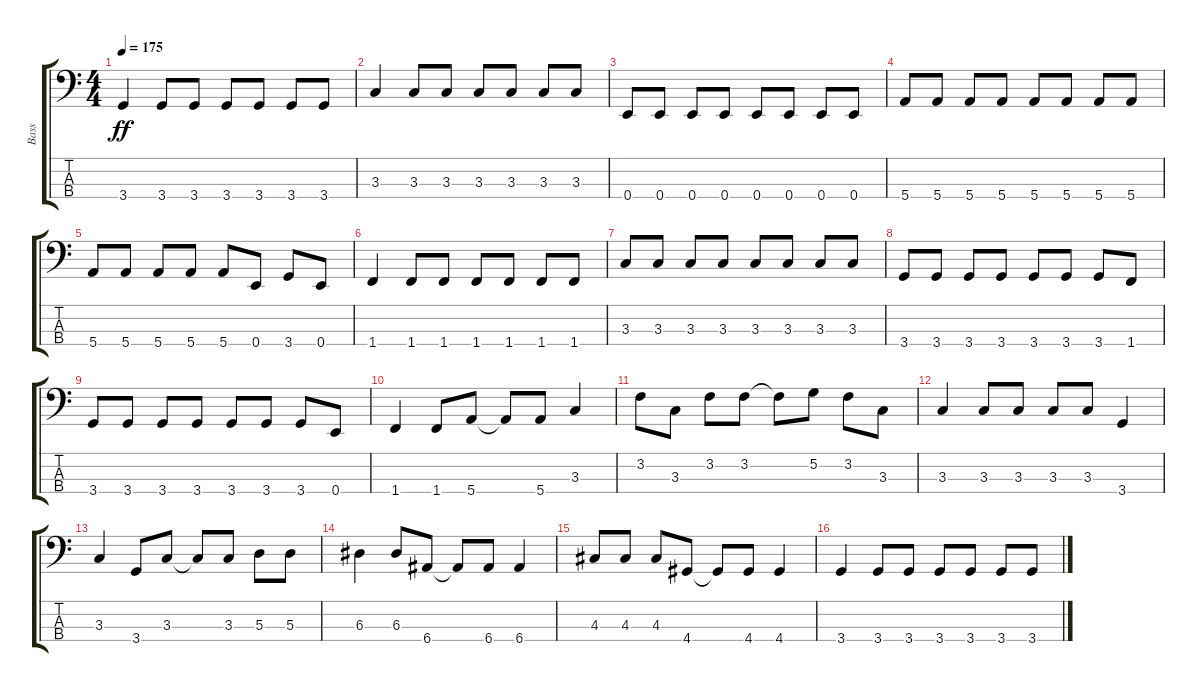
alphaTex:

\track ("Bass" "Bass") {instrument synthbass2}
\staff {score tabs}
\tuning (G2 D2 A1 E1) {hide}
\ts (4 4)
\tempo 175
\clef f4
\ks c
3.4.4{dy ff} 3.4.8 3.4.8 3.4.8 3.4.8 3.4.8 3.4.8 |
3.3.4 3.3.8 3.3.8 3.3.8 3.3.8 3.3.8 3.3.8 |
0.4.8 0.4.8 0.4.8 0.4.8 0.4.8 0.4.8 0.4.8 0.4.8 |
5.4.8 5.4.8 5.4.8 5.4.8 5.4.8 5.4.8 5.4.8 5.4.8 |
5.4.8 5.4.8 5.4.8 5.4.8 5.4.8 0.4.8 3.4.8 0.4.8 |
1.4.4 1.4.8 1.4.8 1.4.8 1.4.8 1.4.8 1.4.8 |
3.3.8 3.3.8 3.3.8 3.3.8 3.3.8 3.3.8 3.3.8 3.3.8 |
3.4.8 3.4.8 3.4.8 3.4.8 3.4.8 3.4.8 3.4.8 1.4.8 |
3.4.8 3.4.8 3.4.8 3.4.8 3.4.8 3.4.8 3.4.8 0.4.8 |
1.4.4 1.4.8 5.4.8 5.4{t}.8 5.4.8 3.3.4 |
3.2.8 3.3.8 3.2.8 3.2.8 3.2{t}.8 5.2.8 3.2.8 3.3.8 |
3.3.4 3.3.8 3.3.8 3.3.8 3.3.8 3.4.4 |
3.3.4 3.4.8 3.3.8 3.3{t}.8 3.3.8 5.3.8 5.3.8 |
6.3.4 6.3.8 6.4.8 6.4{t}.8 6.4.8 6.4.4 |
4.3.8 4.3.8 4.3.8 4.4.8 4.4{t}.8 4.4.8 4.4.4 |
3.4.4 3.4.8 3.4.8 3.4.8 3.4.8 3.4.8 3.4.8
